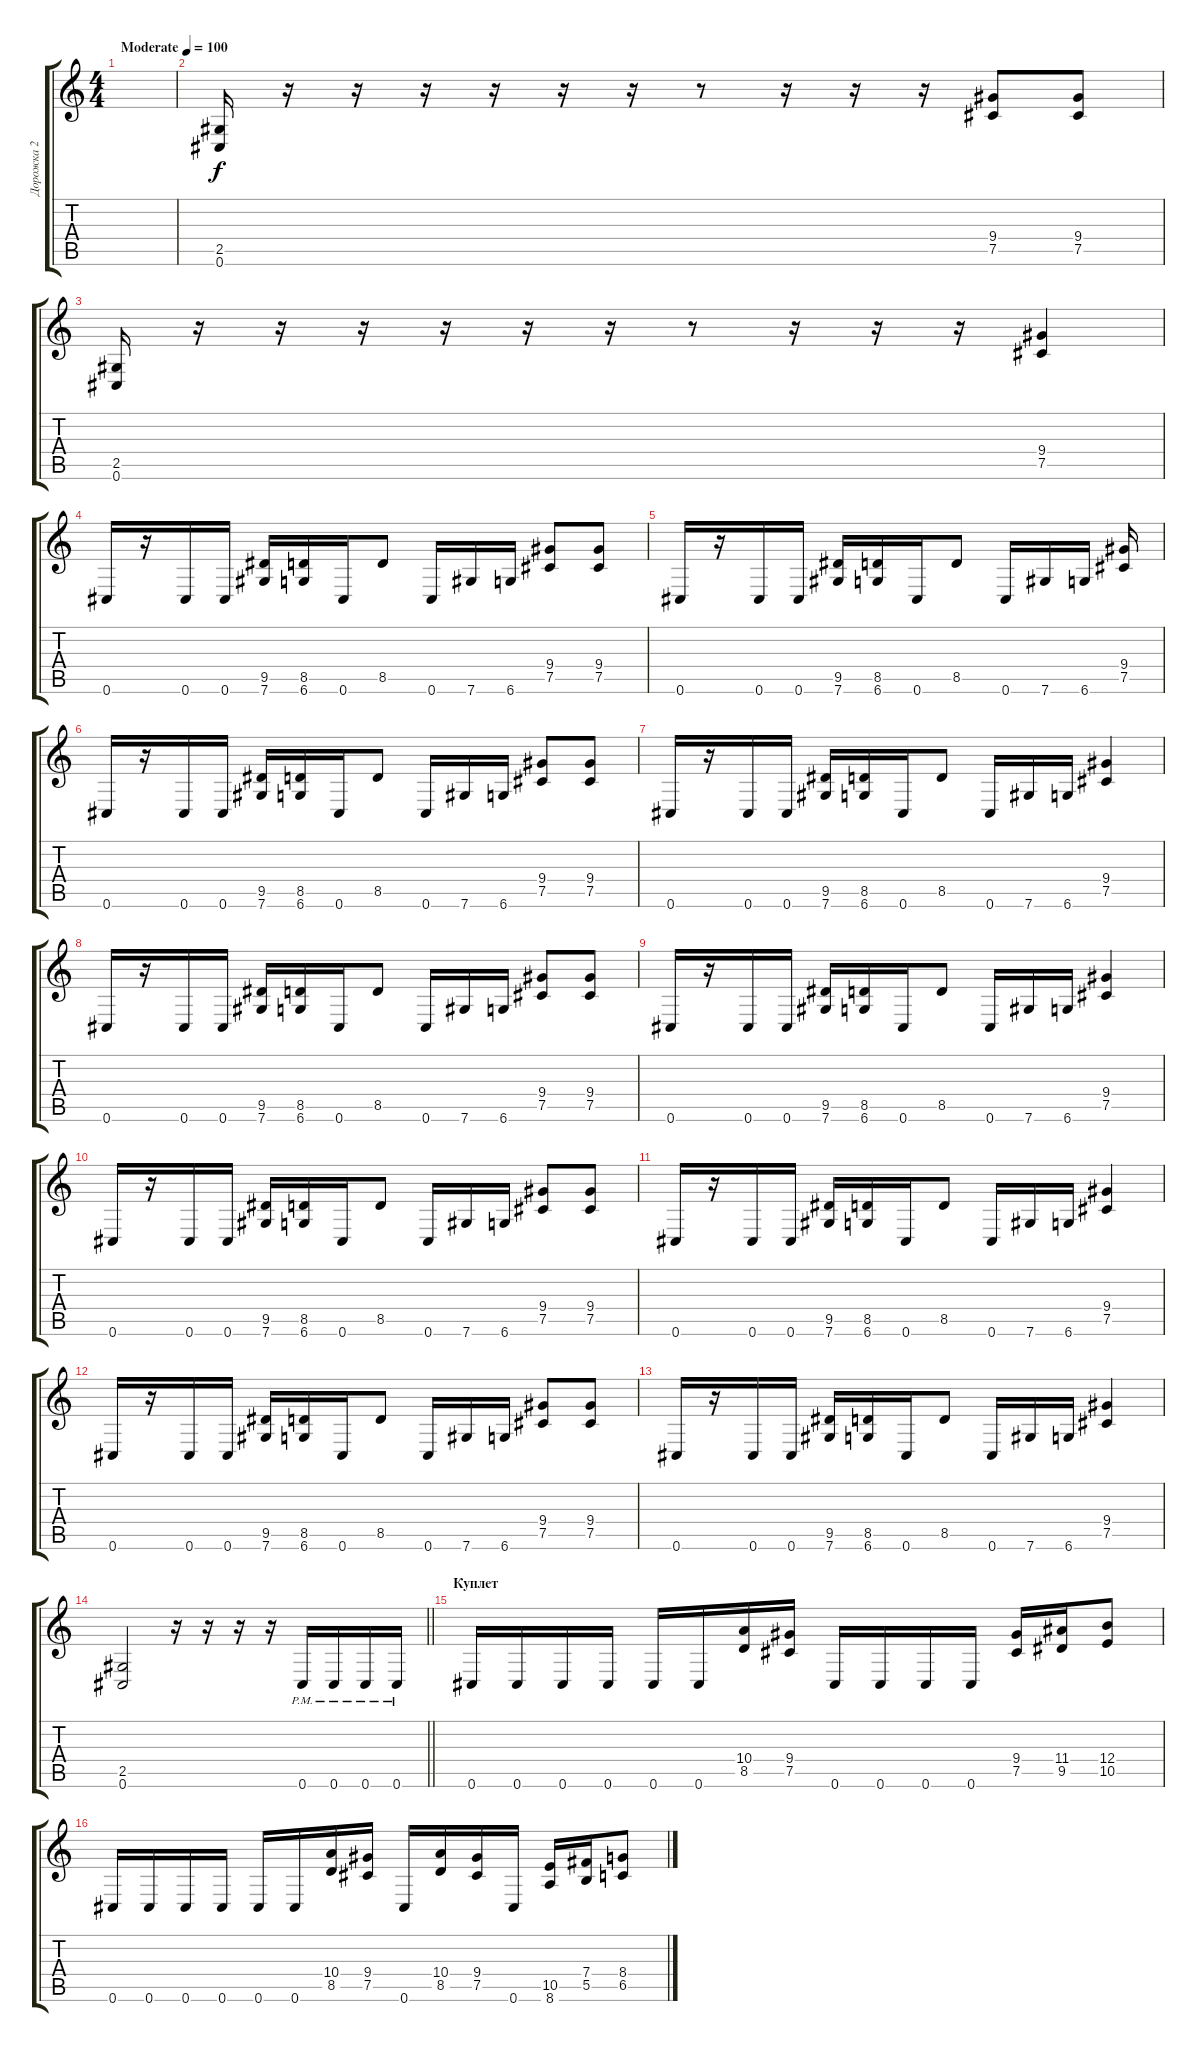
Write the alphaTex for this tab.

\track ("Дорожка 2" "Дорожка 2") {instrument overdrivenguitar}
\staff {score tabs}
\tuning (Db4 Ab3 E3 B2 Gb2 Db2) {hide}
\ts (4 4)
\tempo (100 "Moderate")
\clef g2
\ks c
|
(2.5 0.6).16 r.16 r.16 r.16 r.16 r.16 r.16 r.8 r.16 r.16 r.16 (9.4 7.5).8 (9.4 7.5).8 |
(2.5 0.6).16 r.16 r.16 r.16 r.16 r.16 r.16 r.8 r.16 r.16 r.16 (9.4 7.5).4 |
0.6.16 r.16 0.6.16 0.6.16 (9.5 7.6).16 (8.5 6.6).16 0.6.16 8.5.8 0.6.16 7.6.16 6.6.16 (9.4 7.5).8 (9.4 7.5).8 |
0.6.16 r.16 0.6.16 0.6.16 (9.5 7.6).16 (8.5 6.6).16 0.6.16 8.5.8 0.6.16 7.6.16 6.6.16 (9.4 7.5).16 |
0.6.16 r.16 0.6.16 0.6.16 (9.5 7.6).16 (8.5 6.6).16 0.6.16 8.5.8 0.6.16 7.6.16 6.6.16 (9.4 7.5).8 (9.4 7.5).8 |
0.6.16 r.16 0.6.16 0.6.16 (9.5 7.6).16 (8.5 6.6).16 0.6.16 8.5.8 0.6.16 7.6.16 6.6.16 (9.4 7.5).4 |
0.6.16 r.16 0.6.16 0.6.16 (9.5 7.6).16 (8.5 6.6).16 0.6.16 8.5.8 0.6.16 7.6.16 6.6.16 (9.4 7.5).8 (9.4 7.5).8 |
0.6.16 r.16 0.6.16 0.6.16 (9.5 7.6).16 (8.5 6.6).16 0.6.16 8.5.8 0.6.16 7.6.16 6.6.16 (9.4 7.5).4 |
0.6.16 r.16 0.6.16 0.6.16 (9.5 7.6).16 (8.5 6.6).16 0.6.16 8.5.8 0.6.16 7.6.16 6.6.16 (9.4 7.5).8 (9.4 7.5).8 |
0.6.16 r.16 0.6.16 0.6.16 (9.5 7.6).16 (8.5 6.6).16 0.6.16 8.5.8 0.6.16 7.6.16 6.6.16 (9.4 7.5).4 |
0.6.16 r.16 0.6.16 0.6.16 (9.5 7.6).16 (8.5 6.6).16 0.6.16 8.5.8 0.6.16 7.6.16 6.6.16 (9.4 7.5).8 (9.4 7.5).8 |
0.6.16 r.16 0.6.16 0.6.16 (9.5 7.6).16 (8.5 6.6).16 0.6.16 8.5.8 0.6.16 7.6.16 6.6.16 (9.4 7.5).4 |
\barLineRight lightlight
(2.5 0.6).2 r.16 r.16 r.16 r.16 0.6{pm}.16 0.6{pm}.16 0.6{pm}.16 0.6{pm}.16 |
\section ("" "Куплет")
0.6.16 0.6.16 0.6.16 0.6.16 0.6.16 0.6.16 (10.4 8.5).16 (9.4 7.5).16 0.6.16 0.6.16 0.6.16 0.6.16 (9.4 7.5).16 (11.4 9.5).16 (12.4 10.5).8 |
0.6.16 0.6.16 0.6.16 0.6.16 0.6.16 0.6.16 (10.4 8.5).16 (9.4 7.5).16 0.6.16 (10.4 8.5).16 (9.4 7.5).16 0.6.16 (10.5 8.6).16 (7.4 5.5).16 (8.4 6.5).8
